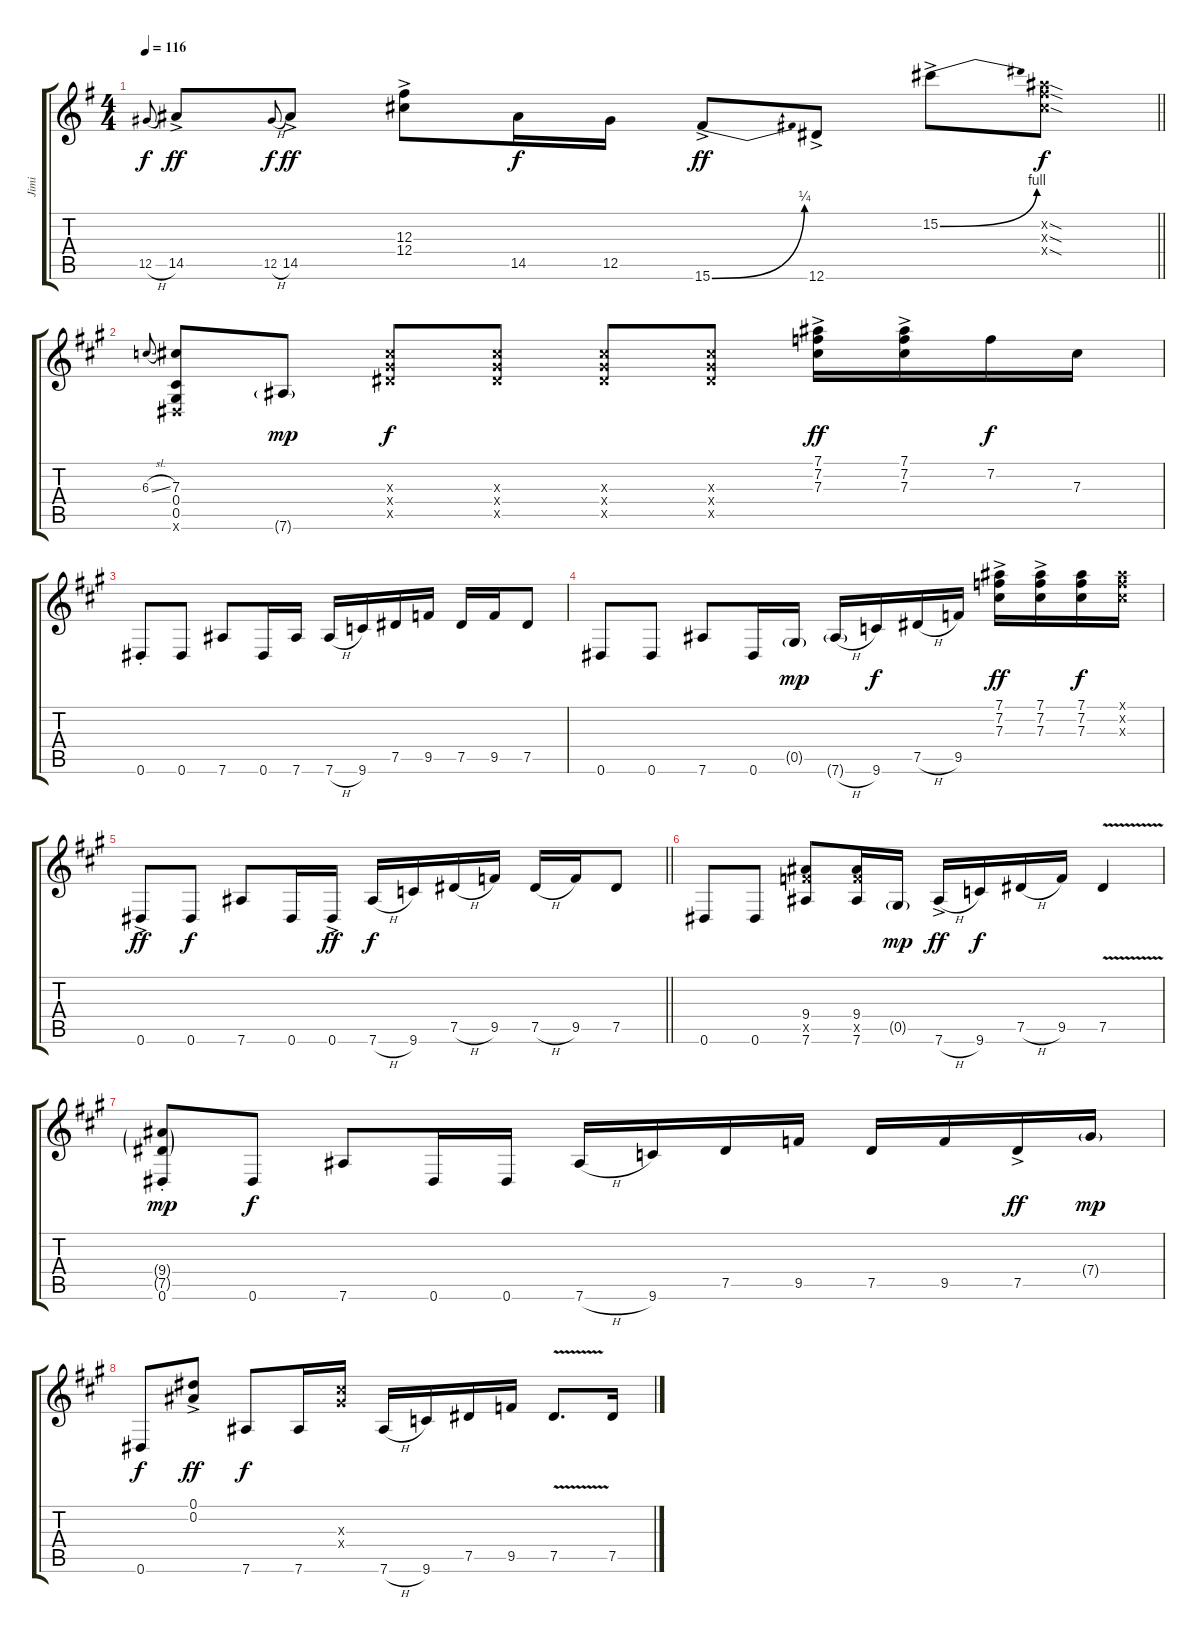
\track ("Jimi" "Jimi") {instrument electricguitarjazz}
\staff {score tabs}
\tuning (Eb4 Bb3 Gb3 Db3 Ab2 Eb2) {hide}
\ts (4 4)
\tempo 116
\clef g2
\barLineRight lightlight
\ks g
12.5{h}.8{gr onbeat dy f} 14.5{ac}.8{dy ff} 12.5{h}.8{gr onbeat dy f} 14.5{ac}.8{dy ff} (12.3{ac} 12.4{ac}).8 14.5.16{dy f} 12.5.16 15.6{be (bend 0 0 60 1) ac}.8{dy ff} 12.6{ac}.8 15.2{be (bend 0 0 60 4) ac}.8 (12.2{sod x} 12.3{sod x} 12.4{sod x}).8{dy f} |
\ks a
6.3{sl}.8{gr onbeat} (7.3 0.4 0.5 0.6{x}).8 7.6{g}.8{dy mp} (7.3{x} 7.4{x} 7.5{x}).8{dy f} (7.3{x} 7.4{x} 7.5{x}).8 (7.3{x} 7.4{x} 7.5{x}).8 (7.3{x} 7.4{x} 7.5{x}).8 (7.1{ac} 7.2{ac} 7.3{ac}).16{dy ff} (7.1{ac} 7.2{ac} 7.3{ac}).16 7.2.16{dy f} 7.3.16 |
0.6{st}.8 0.6.8 7.6.8 0.6.16 7.6.16 7.6{h}.16 9.6.16 7.5.16 9.5.16 7.5.16 9.5.16 7.5.8 |
0.6.8 0.6.8 7.6.8 0.6.16 0.5{g}.16{dy mp} 7.6{h g}.16 9.6.16{dy f} 7.5{h}.16 9.5.16 (7.1{ac} 7.2{ac} 7.3{ac}).16{dy ff} (7.1{ac} 7.2{ac} 7.3{ac}).16 (7.1 7.2 7.3).16{dy f} (7.1{x} 7.2{x} 7.3{x}).16 |
\barLineRight lightlight
0.6{ac}.8{dy ff} 0.6.8{dy f} 7.6.8 0.6.16 0.6{ac}.16{dy ff} 7.6{h}.16{dy f} 9.6.16 7.5{h}.16 9.5.16 7.5{h}.16 9.5.16 7.5.8 |
0.6.8 0.6.8 (9.4 9.5{x} 7.6).8 (9.4 9.5{x} 7.6).16 0.5{g}.16{dy mp} 7.6{h ac}.16{dy ff} 9.6.16{dy f} 7.5{h}.16 9.5.16 7.5{v}.4 |
(9.4{g st} 7.5{g st} 0.6{st}).8{dy mp} 0.6.8{dy f} 7.6.8 0.6.16 0.6.16 7.6{h}.16 9.6.16 7.5.16 9.5.16 7.5.16 9.5.16 7.5{ac}.16{dy ff} 7.4{g}.16{dy mp} |
0.6.8{dy f} (0.1{ac} 0.2{ac}).8{dy ff} 7.6.8{dy f} 7.6.16 (7.3{x} 7.4{x}).16 7.6{h}.16 9.6.16 7.5.16 9.5.16 7.5{v}.8{d} 7.5.16
